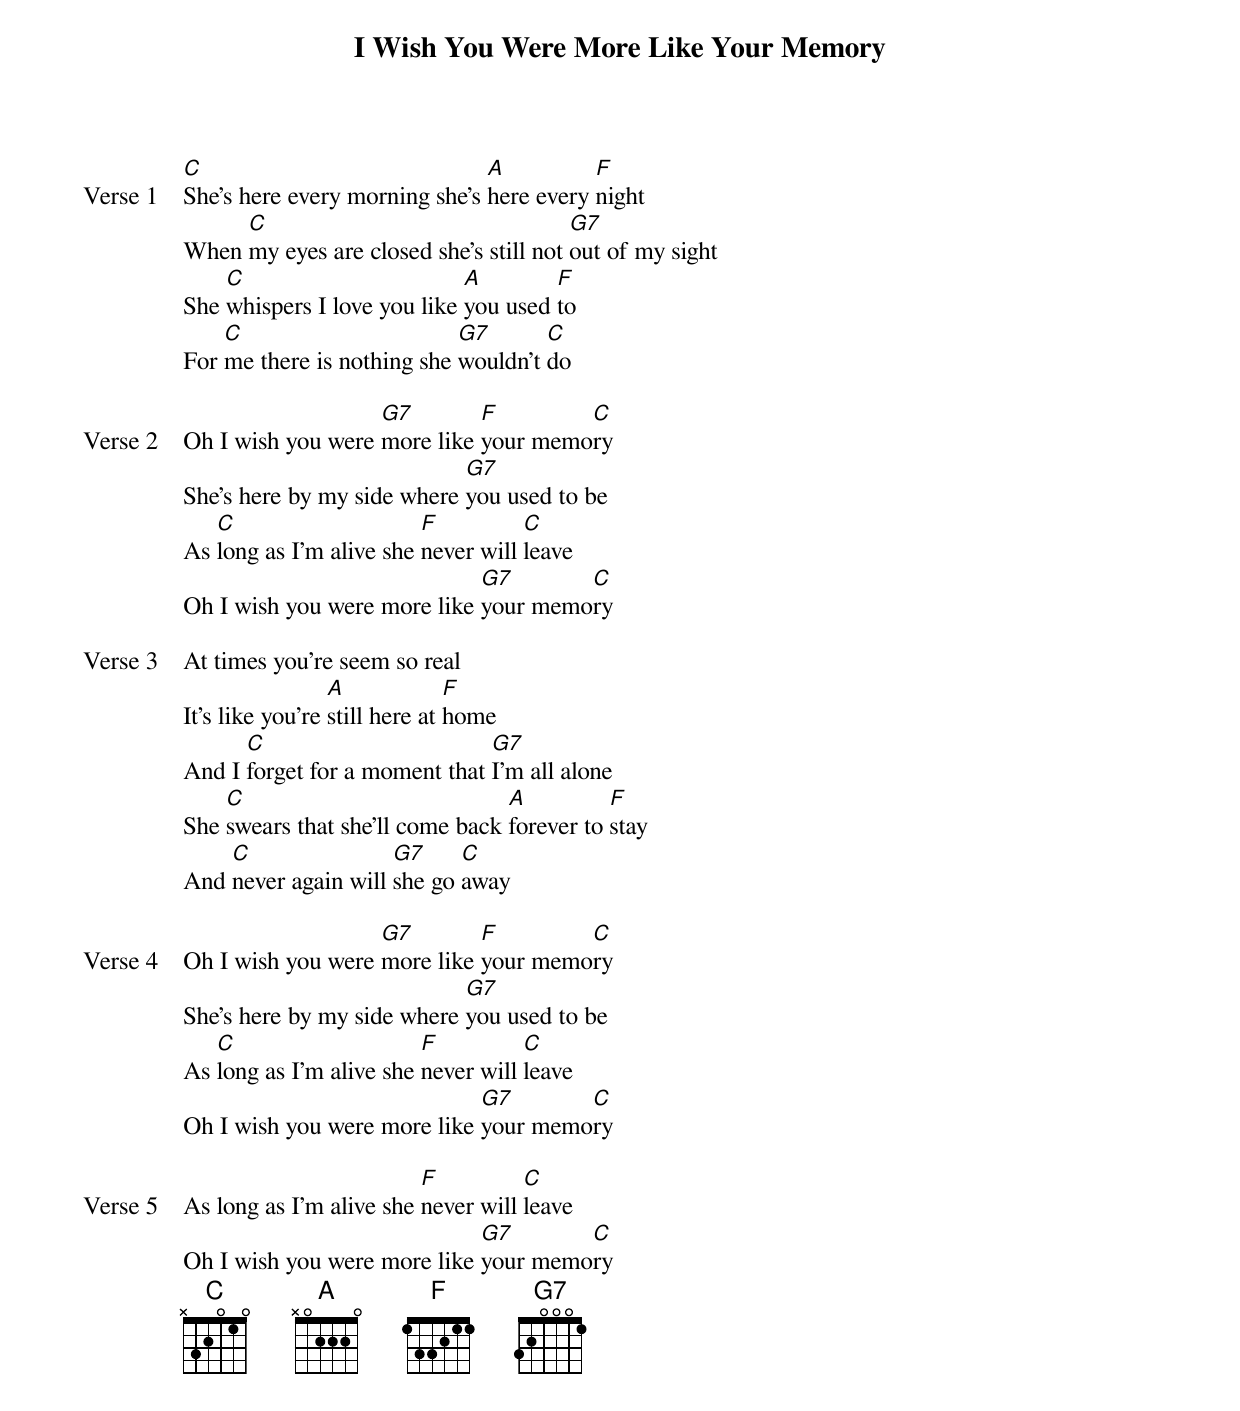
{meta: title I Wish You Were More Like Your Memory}
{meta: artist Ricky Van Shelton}
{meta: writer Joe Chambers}

{start_of_verse: Verse 1}
[C]She's here every morning she's [A]here every [F]night
When [C]my eyes are closed she's still not [G7]out of my sight
She [C]whispers I love you like [A]you used [F]to
For [C]me there is nothing she [G7]wouldn't [C]do
{end_of_verse}

{start_of_verse: Verse 2}
Oh I wish you were [G7]more like [F]your memo[C]ry
She's here by my side where [G7]you used to be
As [C]long as I'm alive she [F]never will [C]leave
Oh I wish you were more like [G7]your memo[C]ry
{end_of_verse}

{start_of_verse: Verse 3}
At times you’re seem so real
It's like you're [A]still here at [F]home
And I [C]forget for a moment that [G7]I'm all alone
She [C]swears that she'll come back [A]forever to [F]stay
And [C]never again will [G7]she go [C]away
{end_of_verse}

{start_of_verse: Verse 4}
Oh I wish you were [G7]more like [F]your memo[C]ry
She's here by my side where [G7]you used to be
As [C]long as I'm alive she [F]never will [C]leave
Oh I wish you were more like [G7]your memo[C]ry
{end_of_verse}

{start_of_verse: Verse 5}
As long as I'm alive she [F]never will [C]leave
Oh I wish you were more like [G7]your memo[C]ry
{end_of_verse}
